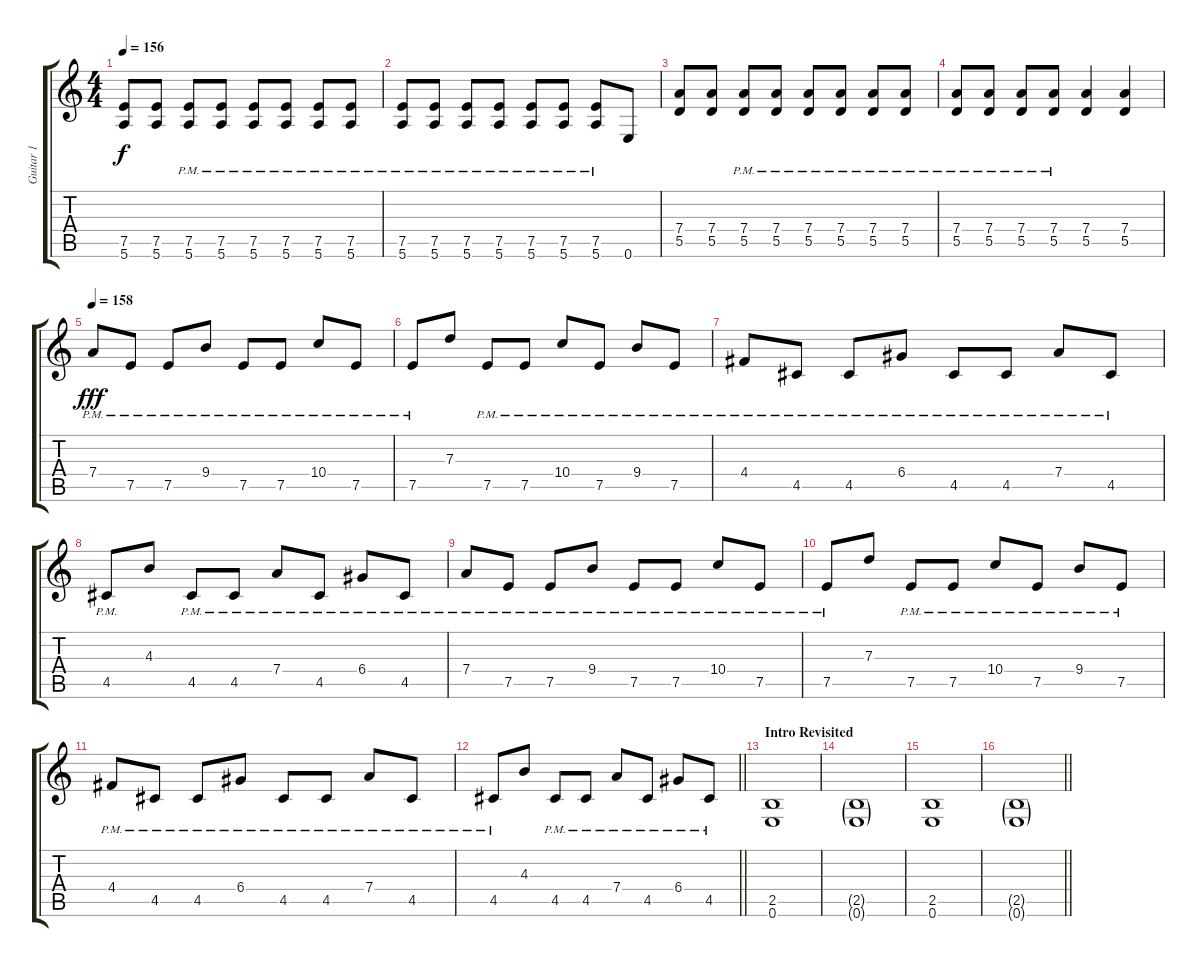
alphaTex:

\track ("Guitar 1" "Guitar 1") {instrument distortionguitar}
\staff {score tabs}
\tuning (E4 B3 G3 D3 A2 E2) {hide}
\ts (4 4)
\tempo 156
\clef g2
\ks c
(7.5 5.6).8{dy f} (7.5 5.6).8 (7.5 5.6{pm}).8 (7.5{pm} 5.6{pm}).8 (7.5{pm} 5.6{pm}).8 (7.5{pm} 5.6{pm}).8 (7.5{pm} 5.6{pm}).8 (7.5{pm} 5.6{pm}).8 |
(7.5{pm} 5.6{pm}).8 (7.5{pm} 5.6{pm}).8 (7.5{pm} 5.6{pm}).8 (7.5{pm} 5.6{pm}).8 (7.5{pm} 5.6{pm}).8 (7.5{pm} 5.6{pm}).8 (7.5{pm} 5.6{pm}).8 0.6.8 |
(7.4 5.5).8 (7.4 5.5).8 (7.4{pm} 5.5{pm}).8 (7.4{pm} 5.5{pm}).8 (7.4{pm} 5.5{pm}).8 (7.4{pm} 5.5{pm}).8 (7.4{pm} 5.5{pm}).8 (7.4{pm} 5.5{pm}).8 |
(7.4{pm} 5.5{pm}).8 (7.4{pm} 5.5{pm}).8 (7.4{pm} 5.5{pm}).8 (7.4{pm} 5.5{pm}).8 (7.4 5.5).4 (7.4 5.5).4 |
\tempo 158
7.4{pm}.8{dy fff} 7.5{pm}.8 7.5{pm}.8 9.4{pm}.8 7.5{pm}.8 7.5{pm}.8 10.4{pm}.8 7.5{pm}.8 |
7.5{pm}.8 7.3.8 7.5{pm}.8 7.5{pm}.8 10.4{pm}.8 7.5{pm}.8 9.4{pm}.8 7.5{pm}.8 |
4.4{pm}.8 4.5{pm}.8 4.5{pm}.8 6.4{pm}.8 4.5{pm}.8 4.5{pm}.8 7.4{pm}.8 4.5{pm}.8 |
4.5{pm}.8 4.3.8 4.5{pm}.8 4.5{pm}.8 7.4{pm}.8 4.5{pm}.8 6.4{pm}.8 4.5{pm}.8 |
7.4{pm}.8 7.5{pm}.8 7.5{pm}.8 9.4{pm}.8 7.5{pm}.8 7.5{pm}.8 10.4{pm}.8 7.5{pm}.8 |
7.5{pm}.8 7.3.8 7.5{pm}.8 7.5{pm}.8 10.4{pm}.8 7.5{pm}.8 9.4{pm}.8 7.5{pm}.8 |
4.4{pm}.8 4.5{pm}.8 4.5{pm}.8 6.4{pm}.8 4.5{pm}.8 4.5{pm}.8 7.4{pm}.8 4.5{pm}.8 |
\barLineRight lightlight
4.5{pm}.8 4.3.8 4.5{pm}.8 4.5{pm}.8 7.4{pm}.8 4.5{pm}.8 6.4{pm}.8 4.5{pm}.8 |
\section ("" "Intro Revisited")
(2.5 0.6).1 |
(2.5{g} 0.6{g}).1 |
(2.5 0.6).1 |
\barLineRight lightlight
(2.5{g} 0.6{g}).1
